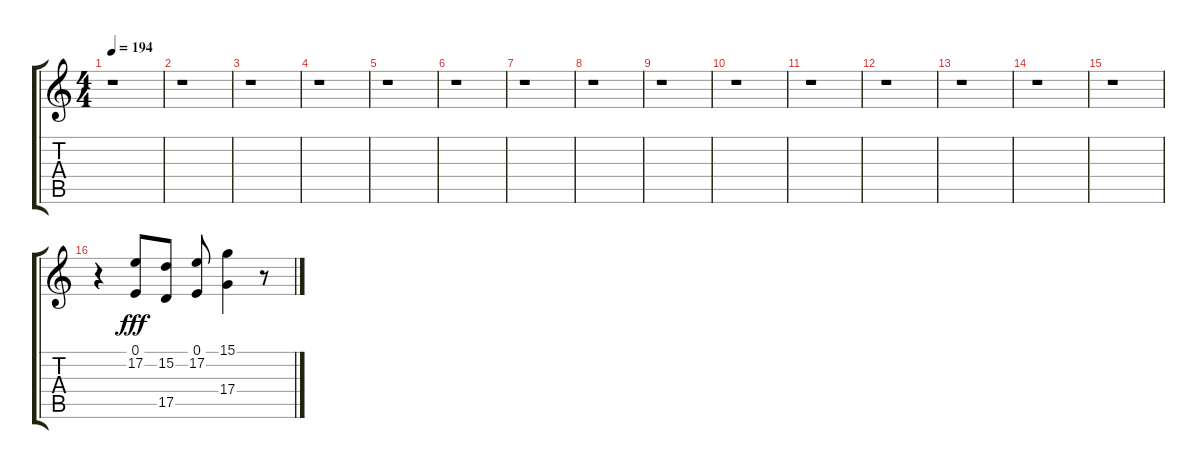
\track "" {instrument altosax}
\staff {score tabs}
\tuning (E4 B3 G3 D3 A2 E2) {hide}
\ts (4 4)
\tempo 194
\clef g2
\ks c
r.1{dy f} |
r.1 |
r.1 |
r.1 |
r.1 |
r.1 |
r.1 |
r.1 |
r.1 |
r.1 |
r.1 |
r.1 |
r.1 |
r.1 |
r.1 |
r.4 (0.1 17.2).8{dy fff} (15.2 17.5).8 (0.1 17.2).8 (15.1 17.4).4 r.8
